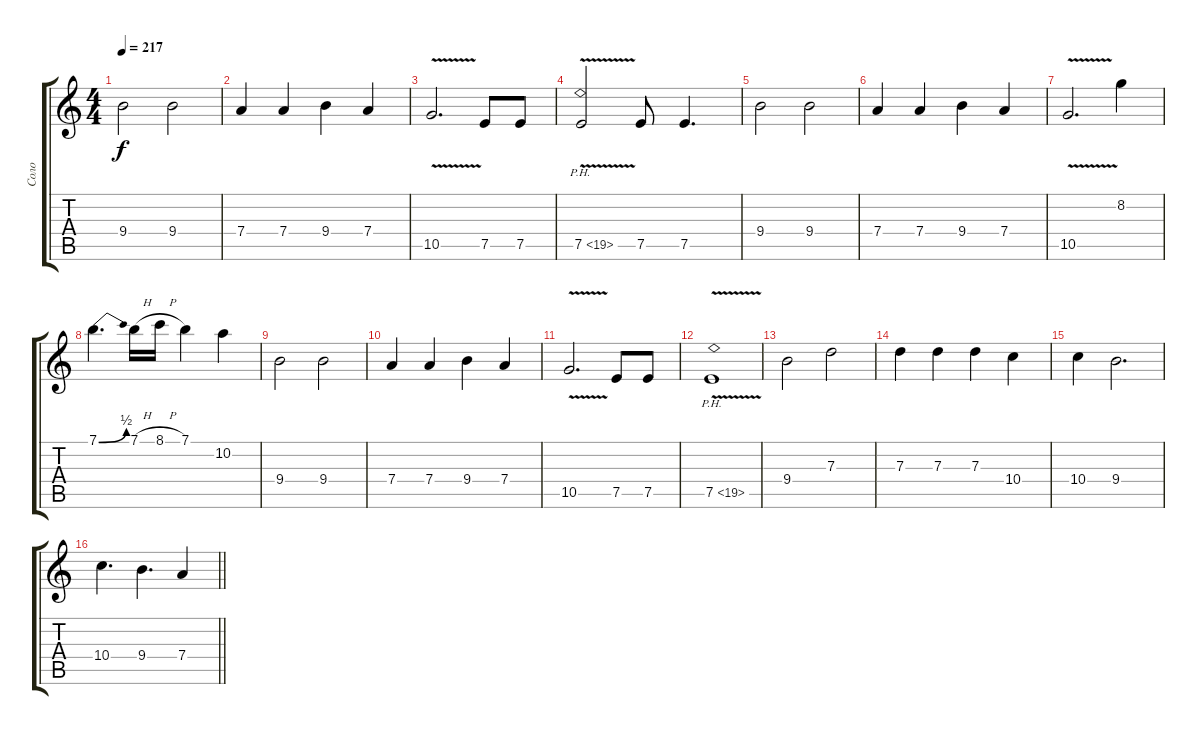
\track ("Соло" "Соло") {instrument overdrivenguitar}
\staff {score tabs}
\tuning (E4 B3 G3 D3 A2 E2) {hide}
\ts (4 4)
\tempo 217
\clef g2
\ks c
9.4.2{dy f} 9.4.2 |
7.4.4 7.4.4 9.4.4 7.4.4 |
10.5{v}.2{d} 7.5.8 7.5.8 |
7.5{ph 12 v}.2 7.5.8 7.5.4{d} |
9.4.2 9.4.2 |
7.4.4 7.4.4 9.4.4 7.4.4 |
10.5{v}.2{d} 8.2.4 |
7.1{be (bend 0 0 60 2)}.4{d} 7.1{h}.16 8.1{h}.16 7.1.4 10.2.4 |
9.4.2 9.4.2 |
7.4.4 7.4.4 9.4.4 7.4.4 |
10.5{v}.2{d} 7.5.8 7.5.8 |
7.5{ph 12 v}.1 |
9.4.2 7.3.2 |
7.3.4 7.3.4 7.3.4 10.4.4 |
10.4.4 9.4.2{d} |
\barLineRight lightlight
10.4.4{d} 9.4.4{d} 7.4.4
